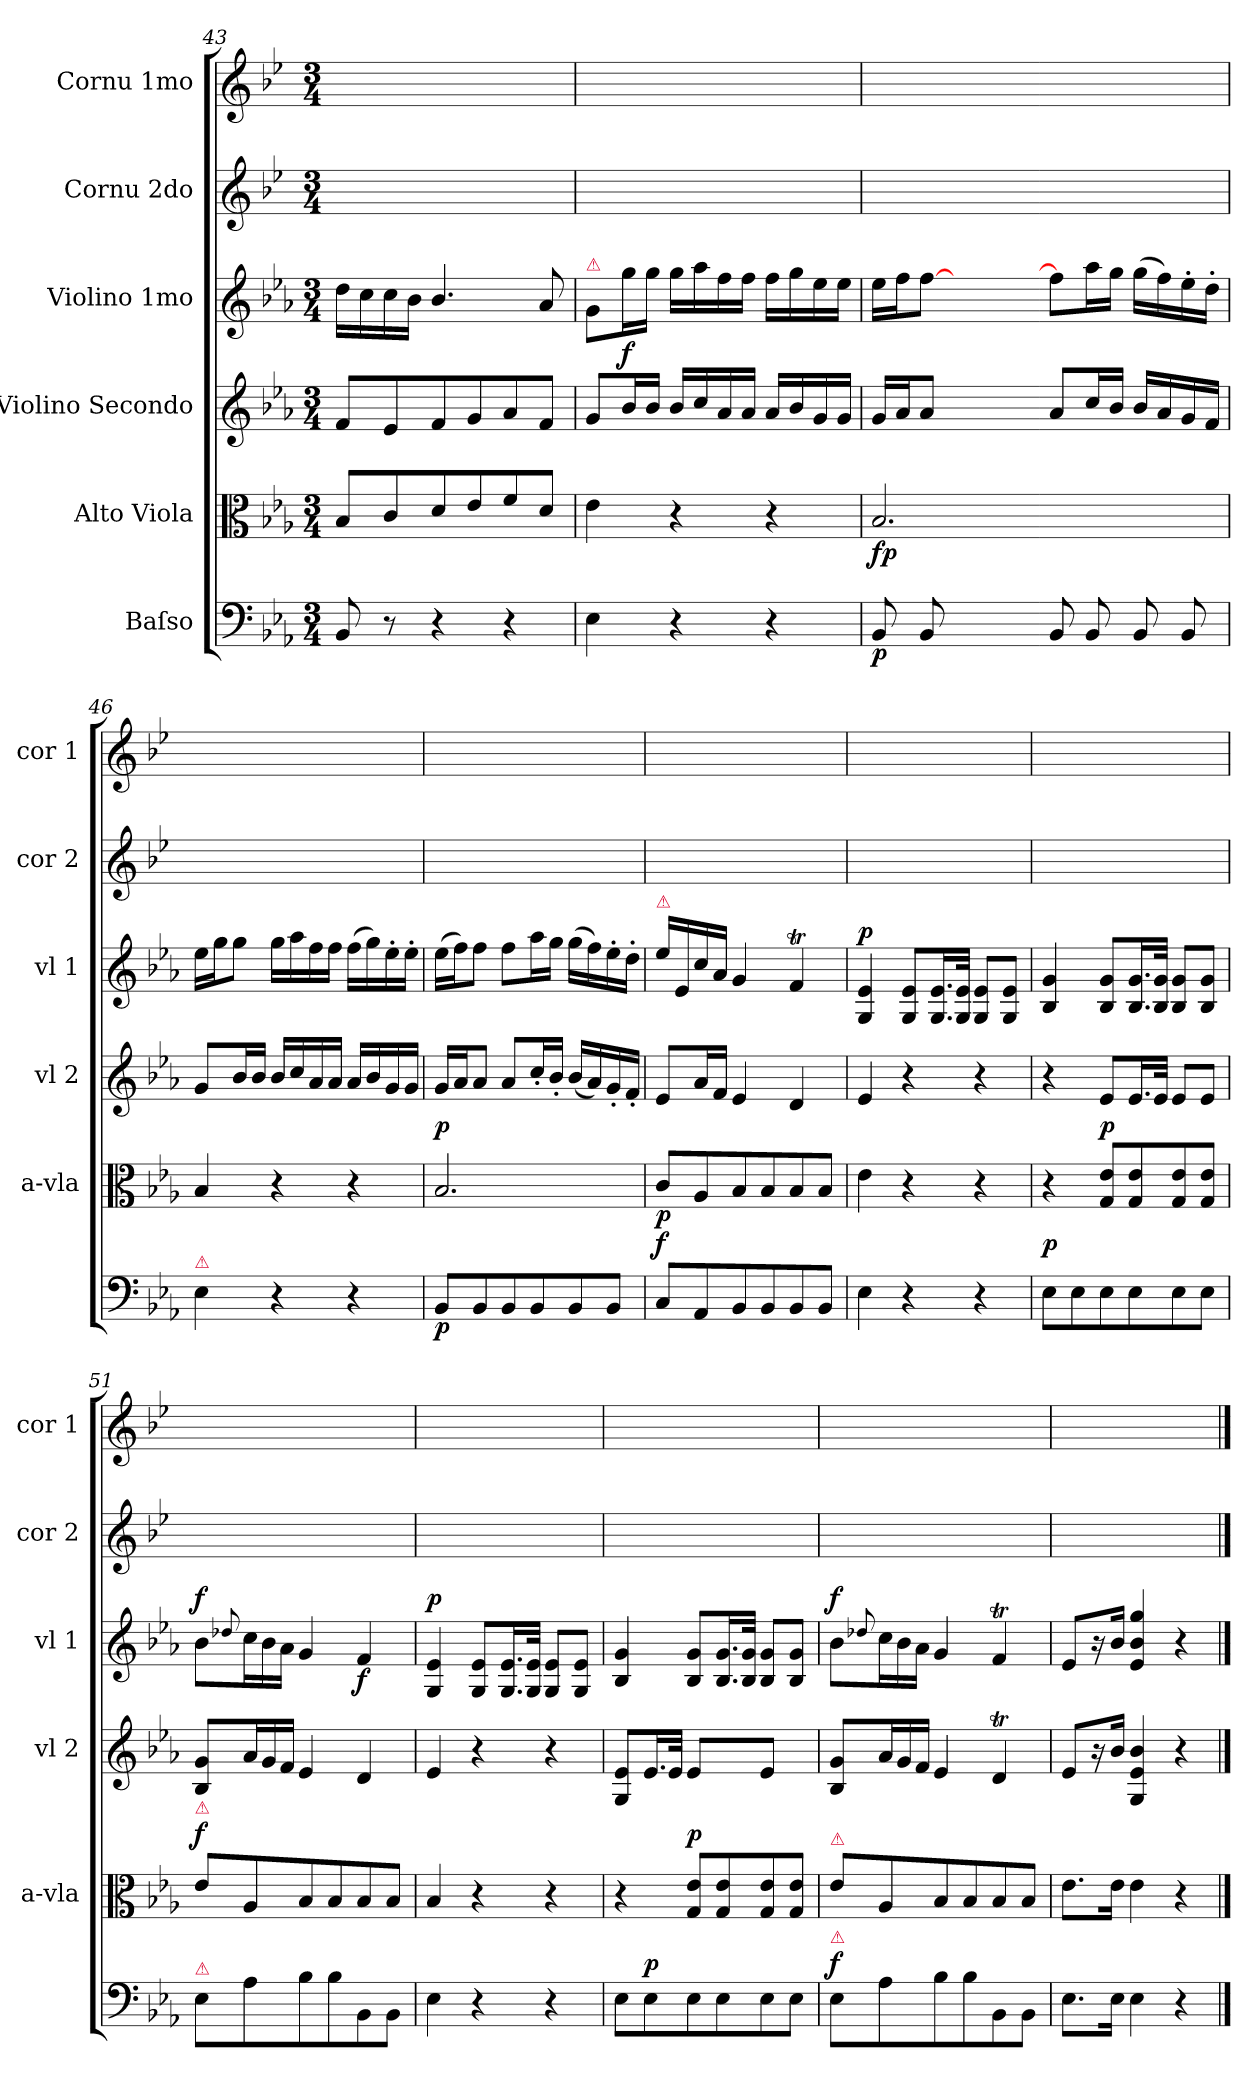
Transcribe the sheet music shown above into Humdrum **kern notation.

**kern	**dynam	**kern	**dynam	**kern	**kern	**dynam	**kern	**kern
*part6	*part6	*part5	*part5	*part4	*part3	*part3	*part2	*part1
*staff6	*staff6	*staff5	*staff5	*staff4	*staff3	*staff3	*staff2	*staff1
*I"Baſso	*	*I"Alto Viola	*	*I"Violino Secondo	*I"Violino 1mo	*	*I"Cornu 2do	*I"Cornu 1mo
*	*	*I'a-vla	*	*I'vl 2	*I'vl 1	*	*I'cor 2	*I'cor 1
*clefF4	*	*clefC3	*	*clefG2	*clefG2	*	*clefG2	*clefG2
*	*	*	*	*	*	*	*ITrd4c7	*ITrd4c7
*k[b-e-a-]	*	*k[b-e-a-]	*	*k[b-e-a-]	*k[b-e-a-]	*	*k[b-e-a-]	*k[b-e-a-]
*E-:	*	*E-:	*	*E-:	*E-:	*	*E-:	*E-:
*M3/4	*	*M3/4	*	*M3/4	*M3/4	*	*M3/4	*M3/4
=43	=43	=43	=43	=43	=43	=43	=43	=43
8BB-/	.	8B-/L	.	8f/L	16dd\LL	.	2.ryy	2.ryy
.	.	.	.	.	16cc\	.	.	.
8r	.	8c/	.	8e-/	16cc\	.	.	.
.	.	.	.	.	16b-\JJ	.	.	.
4r	.	8d/	.	8f/	4.b-/	.	.	.
.	.	8e-/	.	8g/	.	.	.	.
4r	.	8f/	.	8a-/	.	.	.	.
.	.	8d/J	.	8f/J	8a-/	.	.	.
=44	=44	=44	=44	=44	=44	=44	=44	=44
!	!	!	!	!	!LO:TX:a:color=crimson:t=⚠	!	!	!
4E-\	.	4e-\	.	8g/L	8g/L	.	2.ryy	2.ryy
.	.	.	.	16b-/L	16gg\L	f	.	.
.	.	.	.	16b-/JJ	16gg\JJ	.	.	.
4r	.	4r	.	16b-/LL	16gg\LL	.	.	.
.	.	.	.	16cc/	16aa-\	.	.	.
.	.	.	.	16a-/	16ff\	.	.	.
.	.	.	.	16a-/JJ	16ff\JJ	.	.	.
4r	.	4r	.	16a-/LL	16ff\LL	.	.	.
.	.	.	.	16b-/	16gg\	.	.	.
.	.	.	.	16g/	16ee-\	.	.	.
.	.	.	.	16g/JJ	16ee-\JJ	.	.	.
=45	=45	=45	=45	=45	=45	=45	=45	=45
8BB-/	p	2.B-/	fp	16g/LL	16ee-\LL	.	2.ryy	2.ryy
.	.	.	.	16a-/J	16ff\J	.	.	.
8BB-/	.	.	.	8a-/J	[8ff\J	.	.	.
2ryy	.	.	.	2ryy	2ryy	.	.	.
=-	=-	=-	=-	=-	=-	=-	=-	=-
8BB-/	.	2ryy	.	8a-/L	8ff\L]	.	2ryy	2ryy
8BB-/	.	.	.	16cc/L	16aa-\L	.	.	.
.	.	.	.	16b-/JJ	16gg\JJ	.	.	.
8BB-/	.	.	.	16b-/LL	(16gg\LL	.	.	.
.	.	.	.	16a-/	16ff\)	.	.	.
8BB-/	.	.	.	16g/	16ee-'\	.	.	.
.	.	.	.	16f/JJ	16dd'\JJ	.	.	.
=46	=46	=46	=46	=46	=46	=46	=46	=46
!LO:TX:a:color=crimson:t=⚠	!	!	!	!	!	!	!	!
4E-\	.	4B-/	.	8g/L	16ee-\LL	.	2.ryy	2.ryy
.	.	.	.	.	16gg\J	.	.	.
.	.	.	.	16b-/L	8gg\J	.	.	.
.	.	.	.	16b-/JJ	.	.	.	.
4r	.	4r	.	16b-/LL	16gg\LL	.	.	.
.	.	.	.	16cc/	16aa-\	.	.	.
.	.	.	.	16a-/	16ff\	.	.	.
.	.	.	.	16a-/JJ	16ff\JJ	.	.	.
4r	.	4r	.	16a-/LL	(16ff\LL	.	.	.
.	.	.	.	16b-/	16gg\)	.	.	.
.	.	.	.	16g/	16ee-'\	.	.	.
.	.	.	.	16g/JJ	16ee-'\JJ	.	.	.
=47	=47	=47	=47	=47	=47	=47	=47	=47
!	!	!	!LO:DY:a	!	!	!	!	!
8BB-/L	p	2.B-/	p	16g/LL	(16ee-\LL	.	2.ryy	2.ryy
.	.	.	.	16a-/J	16ff\J)	.	.	.
8BB-/	.	.	.	8a-/J	8ff\J	.	.	.
8BB-/	.	.	.	8a-/L	8ff\L	.	.	.
8BB-/	.	.	.	16cc'/L	16aa-\L	.	.	.
.	.	.	.	16b-'/JJ	16gg\JJ	.	.	.
8BB-/	.	.	.	(16b-/LL	(16gg\LL	.	.	.
.	.	.	.	16a-/)	16ff\)	.	.	.
8BB-/J	.	.	.	16g'/	16ee-'\	.	.	.
.	.	.	.	16f'/JJ	16dd'\JJ	.	.	.
=48	=48	=48	=48	=48	=48	=48	=48	=48
!	!	!	!	!	!LO:TX:a:color=crimson:t=⚠	!	!	!
!	!LO:DY:a	!	!	!	!	!	!	!
8C/L	f.	8c/L	p	8e-/L	16ee-\LL	.	2.ryy	2.ryy
.	.	.	.	.	16e-/	.	.	.
8AA-/	.	8A-/	.	16a-/L	16cc/	.	.	.
.	.	.	.	16f/JJ	16a-/JJ	.	.	.
8BB-/	.	8B-/	.	4e-/	4g/	.	.	.
8BB-/	.	8B-/	.	.	.	.	.	.
8BB-/	.	8B-/	.	4d/	4fT/	.	.	.
8BB-/J	.	8B-/J	.	.	.	.	.	.
=49	=49	=49	=49	=49	=49	=49	=49	=49
!	!	!	!	!	!	!LO:DY:a	!	!
4E-\	.	4e-\	.	4e-/	4G/ 4e-/	p	2.ryy	2.ryy
4r	.	4r	.	4r	8G/ 8e-/L	.	.	.
.	.	.	.	.	16.G/ 16.e-/L	.	.	.
.	.	.	.	.	32G/ 32e-/JJk	.	.	.
4r	.	4r	.	4r	8G/ 8e-/L	.	.	.
.	.	.	.	.	8G/ 8e-/J	.	.	.
=50	=50	=50	=50	=50	=50	=50	=50	=50
!	!LO:DY:a	!	!	!	!	!	!	!
8E-\L	p	4r	.	4r	4B-/ 4g/	.	2.ryy	2.ryy
8E-\	.	.	.	.	.	.	.	.
!	!	!	!LO:DY:a	!	!	!	!	!
8E-\	.	8G/ 8e-/L	p	8e-/L	8B-/ 8g/L	.	.	.
8E-\	.	8G/ 8e-/	.	16.e-/L	16.B-/ 16.g/L	.	.	.
.	.	.	.	32e-/JJk	32B-/ 32g/JJk	.	.	.
8E-\	.	8G/ 8e-/	.	8e-/L	8B-/ 8g/L	.	.	.
8E-\J	.	8G/ 8e-/J	.	8e-/J	8B-/ 8g/J	.	.	.
=51	=51	=51	=51	=51	=51	=51	=51	=51
!	!	!LO:TX:a:color=crimson:t=⚠	!	!	!	!	!	!
!LO:TX:a:color=crimson:t=⚠	!	!	!	!	!	!	!	!
!	!	!	!LO:DY:a	!	!	!LO:DY:a	!	!
8E-\L	.	8e-\L	f	8B-/ 8g/L	8b-\L	f	2.ryy	2.ryy
.	.	.	.	.	8qqdd-X/	.	.	.
*	*	*	*	*Xtuplet	*Xtuplet	*	*	*
8A-\	.	8A-/	.	24a-/L	24cc\L	.	.	.
.	.	.	.	24g/	24b-\	.	.	.
.	.	.	.	24f/JJ	24a-\JJ	.	.	.
8B-\	.	8B-/	.	4e-/	4g/	.	.	.
8B-\	.	8B-/	.	.	.	.	.	.
8BB-/	.	8B-/	.	4d/	4f/	f	.	.
8BB-/J	.	8B-/J	.	.	.	.	.	.
=52	=52	=52	=52	=52	=52	=52	=52	=52
!	!	!	!	!	!	!LO:DY:a	!	!
4E-\	.	4B-/	.	4e-/	4G/ 4e-/	p	2.ryy	2.ryy
4r	.	4r	.	4r	8G/ 8e-/L	.	.	.
.	.	.	.	.	16.G/ 16.e-/L	.	.	.
.	.	.	.	.	32G/ 32e-/JJk	.	.	.
4r	.	4r	.	4r	8G/ 8e-/L	.	.	.
.	.	.	.	.	8G/ 8e-/J	.	.	.
=53	=53	=53	=53	=53	=53	=53	=53	=53
8E-\L	.	4r	.	8G/ 8e-/L	4B-/ 4g/	.	2.ryy	2.ryy
!	!LO:DY:a	!	!	!	!	!	!	!
8E-\	p	.	.	16.e-/L	.	.	.	.
.	.	.	.	32e-/JJk	.	.	.	.
!	!	!	!LO:DY:a	!LO:N:vis=8	!	!	!	!
8E-\	.	8G/ 8e-/L	p	4e-/L	8B-/ 8g/L	.	.	.
8E-\	.	8G/ 8e-/	.	.	16.B-/ 16.g/L	.	.	.
.	.	.	.	.	32B-/ 32g/JJk	.	.	.
!	!	!	!	!LO:N:vis=8	!	!	!	!
8E-\	.	8G/ 8e-/	.	4e-/J	8B-/ 8g/L	.	.	.
8E-\J	.	8G/ 8e-/J	.	.	8B-/ 8g/J	.	.	.
=54	=54	=54	=54	=54	=54	=54	=54	=54
!	!	!LO:TX:a:color=crimson:t=⚠	!	!	!	!	!	!
!LO:TX:a:color=crimson:t=⚠	!	!	!	!	!	!	!	!
!	!LO:DY:a	!	!	!	!	!LO:DY:a	!	!
8E-\L	f.	8e-\L	.	8B-/ 8g/L	8b-\L	f	2.ryy	2.ryy
.	.	.	.	.	8qqdd-X/	.	.	.
8A-\	.	8A-/	.	24a-/L	24cc\L	.	.	.
.	.	.	.	24g/	24b-\	.	.	.
.	.	.	.	24f/JJ	24a-\JJ	.	.	.
8B-\	.	8B-/	.	4e-/	4g/	.	.	.
8B-\	.	8B-/	.	.	.	.	.	.
8BB-/	.	8B-/	.	4dt/	4fT/	.	.	.
8BB-/J	.	8B-/J	.	.	.	.	.	.
=55	=55	=55	=55	=55	=55	=55	=55	=55
8.E-\L	.	8.e-\L	.	8e-/L	8e-/L	.	2.ryy	2.ryy
.	.	.	.	16r	16r	.	.	.
16E-\Jk	.	16e-\Jk	.	16b-/Jk	16b-/Jk	.	.	.
4E-\	.	4e-\	.	4G/ 4e-/ 4b-/	4e-/ 4b-/ 4gg/	.	.	.
4r	.	4r	.	4r	4r	.	.	.
==	==	==	==	==	==	==	==	==
*-	*-	*-	*-	*-	*-	*-	*-	*-
